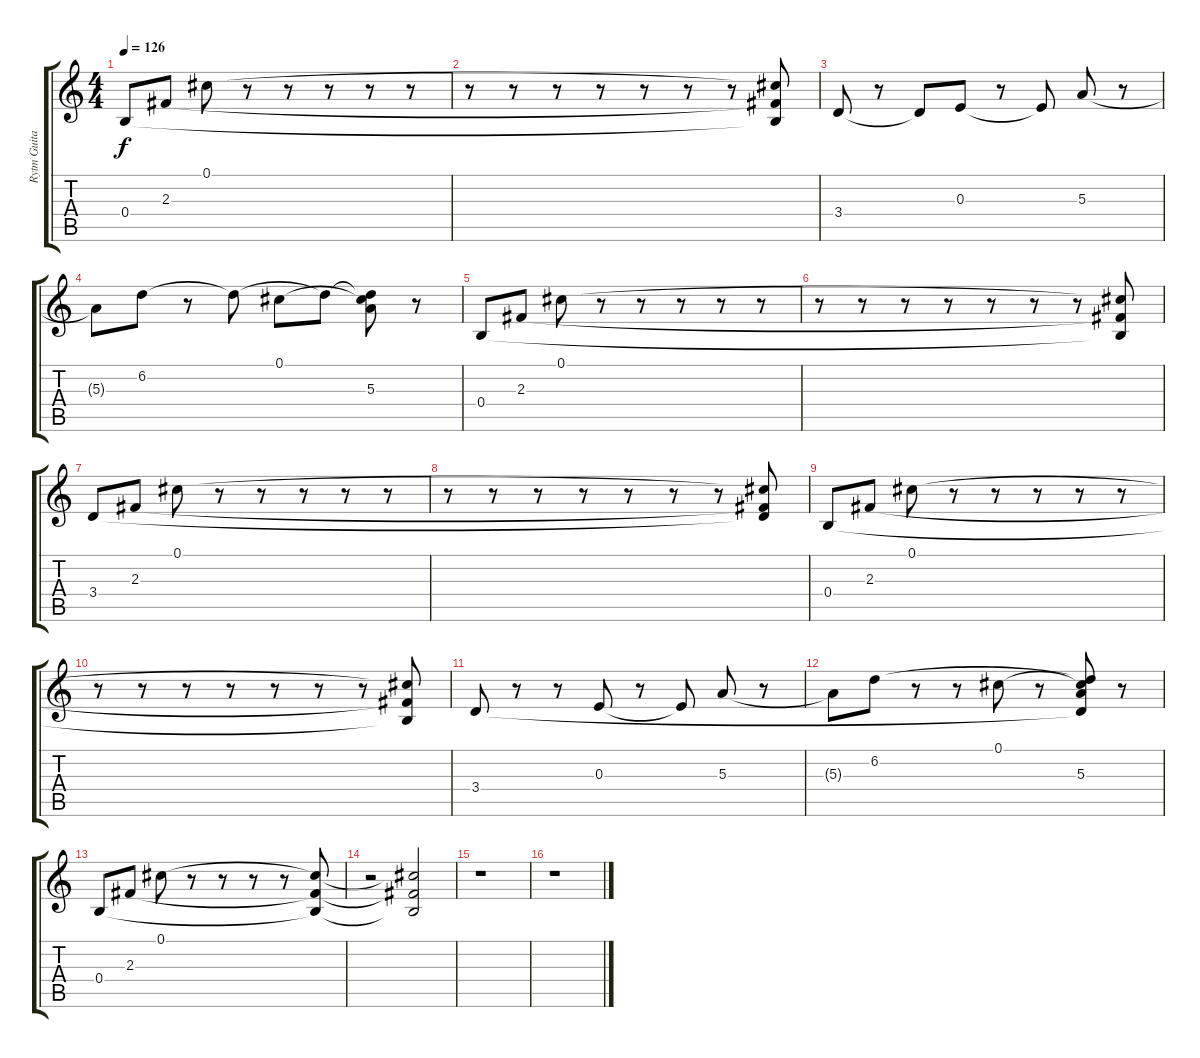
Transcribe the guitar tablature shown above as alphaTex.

\track ("Rytm Guitar" "Rytm Guita") {instrument distortionguitar}
\staff {score tabs}
\tuning (Db4 Ab3 E3 B2 Gb2 B1) {hide}
\ts (4 4)
\tempo 126
\clef g2
\ks c
0.4.8{dy f} 2.3.8 0.1.8 r.8 r.8 r.8 r.8 r.8 |
r.8 r.8 r.8 r.8 r.8 r.8 r.8 (0.1{t} 2.3{t} 0.4{t}).8 |
3.4.8 r.8 3.4{t}.8 0.3.8 r.8 0.3{t}.8 5.3.8 r.8 |
5.3{t}.8 6.2.8 r.8 6.2{t}.8 0.1.8 6.2{t}.8 (0.1{t} 6.2{t} 5.3).8 r.8 |
0.4.8 2.3.8 0.1.8 r.8 r.8 r.8 r.8 r.8 |
r.8 r.8 r.8 r.8 r.8 r.8 r.8 (0.1{t} 2.3{t} 0.4{t}).8 |
3.4.8 2.3.8 0.1.8 r.8 r.8 r.8 r.8 r.8 |
r.8 r.8 r.8 r.8 r.8 r.8 r.8 (0.1{t} 2.3{t} 3.4{t}).8 |
0.4.8 2.3.8 0.1.8 r.8 r.8 r.8 r.8 r.8 |
r.8 r.8 r.8 r.8 r.8 r.8 r.8 (0.1{t} 2.3{t} 0.4{t}).8 |
3.4.8 r.8 r.8 0.3.8 r.8 0.3{t}.8 5.3.8 r.8 |
5.3{t}.8 6.2.8 r.8 r.8 0.1.8 r.8 (0.1{t} 6.2{t} 5.3 3.4{t}).8 r.8 |
0.4.8 2.3.8 0.1.8 r.8 r.8 r.8 r.8 (0.1{t} 2.3{t} 0.4{t}).8 |
r.2 (0.1{t} 2.3{t} 0.4{t}).2 |
r.1 |
r.1
